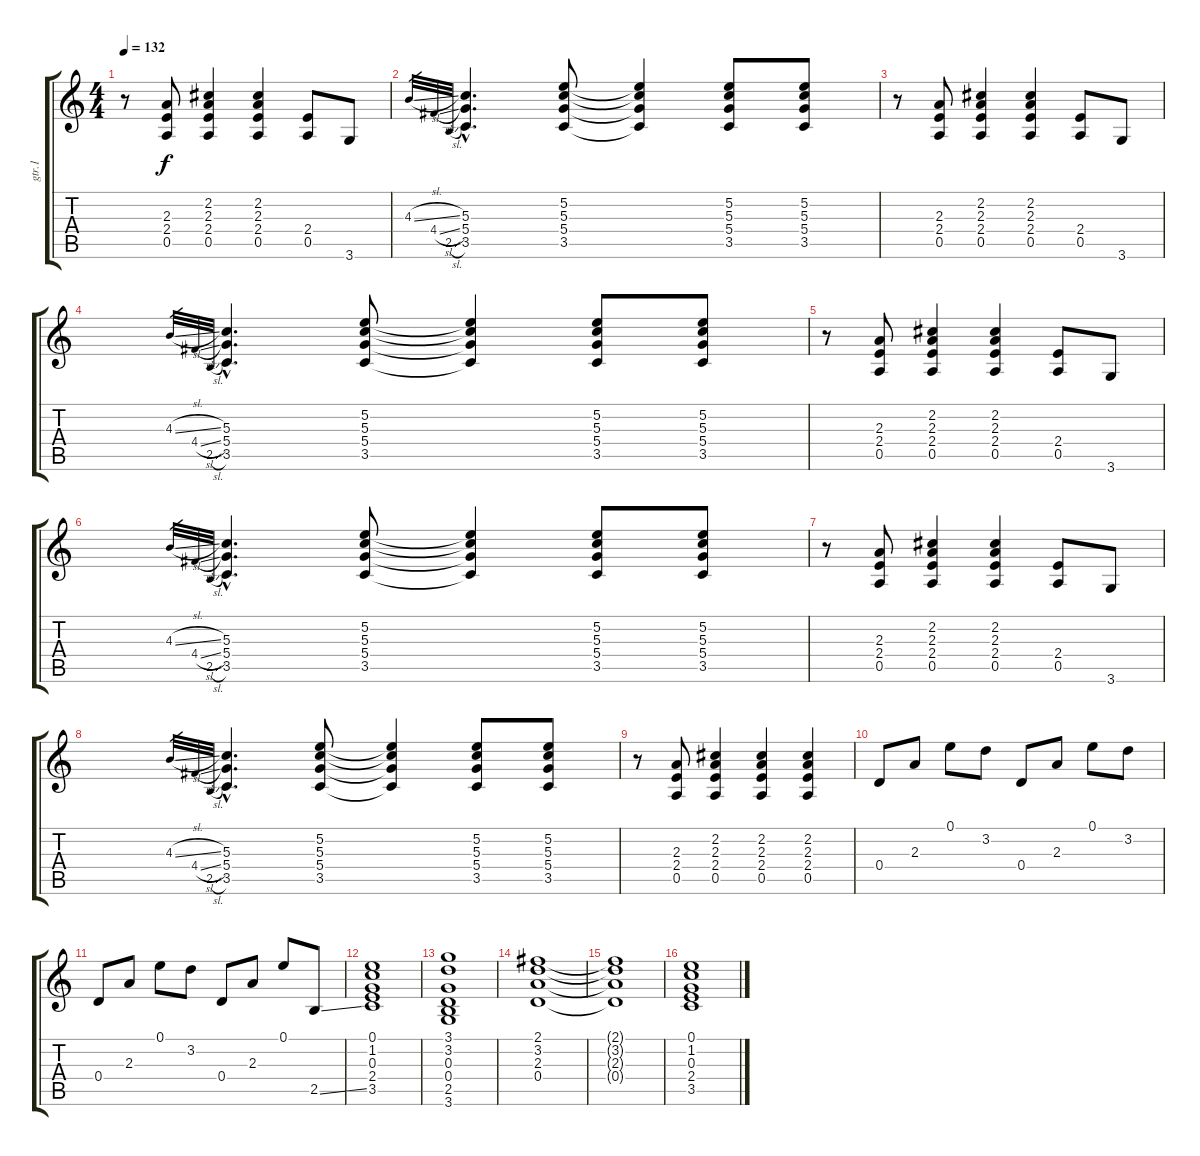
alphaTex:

\track ("gtr.1" "gtr.1") {instrument electricguitarclean}
\staff {score tabs}
\tuning (E4 B3 G3 D3 A2 E2) {hide}
\ts (4 4)
\tempo 132
\clef g2
\ks c
r.8{dy f} (2.3 2.4 0.5).8 (2.2 2.3 2.4 0.5).4 (2.2 2.3 2.4 0.5).4 (2.4 0.5).8 3.6.8 |
4.3{sl}.32{gr} 4.4{sl}.32{gr} 2.5{sl}.32{gr} (5.3{hac} 5.4{hac} 3.5{hac}).4{d} (5.2 5.3 5.4 3.5).8 (5.2{t} 5.3{t} 5.4{t} 3.5{t}).4 (5.2 5.3 5.4 3.5).8 (5.2 5.3 5.4 3.5).8 |
r.8 (2.3 2.4 0.5).8 (2.2 2.3 2.4 0.5).4 (2.2 2.3 2.4 0.5).4 (2.4 0.5).8 3.6.8 |
4.3{sl}.32{gr} 4.4{sl}.32{gr} 2.5{sl}.32{gr} (5.3{hac} 5.4{hac} 3.5{hac}).4{d} (5.2 5.3 5.4 3.5).8 (5.2{t} 5.3{t} 5.4{t} 3.5{t}).4 (5.2 5.3 5.4 3.5).8 (5.2 5.3 5.4 3.5).8 |
r.8 (2.3 2.4 0.5).8 (2.2 2.3 2.4 0.5).4 (2.2 2.3 2.4 0.5).4 (2.4 0.5).8 3.6.8 |
4.3{sl}.32{gr} 4.4{sl}.32{gr} 2.5{sl}.32{gr} (5.3{hac} 5.4{hac} 3.5{hac}).4{d} (5.2 5.3 5.4 3.5).8 (5.2{t} 5.3{t} 5.4{t} 3.5{t}).4 (5.2 5.3 5.4 3.5).8 (5.2 5.3 5.4 3.5).8 |
r.8 (2.3 2.4 0.5).8 (2.2 2.3 2.4 0.5).4 (2.2 2.3 2.4 0.5).4 (2.4 0.5).8 3.6.8 |
4.3{sl}.32{gr} 4.4{sl}.32{gr} 2.5{sl}.32{gr} (5.3{hac} 5.4{hac} 3.5{hac}).4{d} (5.2 5.3 5.4 3.5).8 (5.2{t} 5.3{t} 5.4{t} 3.5{t}).4 (5.2 5.3 5.4 3.5).8 (5.2 5.3 5.4 3.5).8 |
r.8 (2.3 2.4 0.5).8 (2.2 2.3 2.4 0.5).4 (2.2 2.3 2.4 0.5).4 (2.2 2.3 2.4 0.5).4 |
0.4.8 2.3.8 0.1.8 3.2.8 0.4.8 2.3.8 0.1.8 3.2.8 |
0.4.8 2.3.8 0.1.8 3.2.8 0.4.8 2.3.8 0.1.8 2.5{ss}.8 |
(0.1 1.2 0.3 2.4 3.5).1 |
(3.1 3.2 0.3 0.4 2.5 3.6).1 |
(2.1 3.2 2.3 0.4).1 |
(2.1{t} 3.2{t} 2.3{t} 0.4{t}).1 |
(0.1 1.2 0.3 2.4 3.5).1
